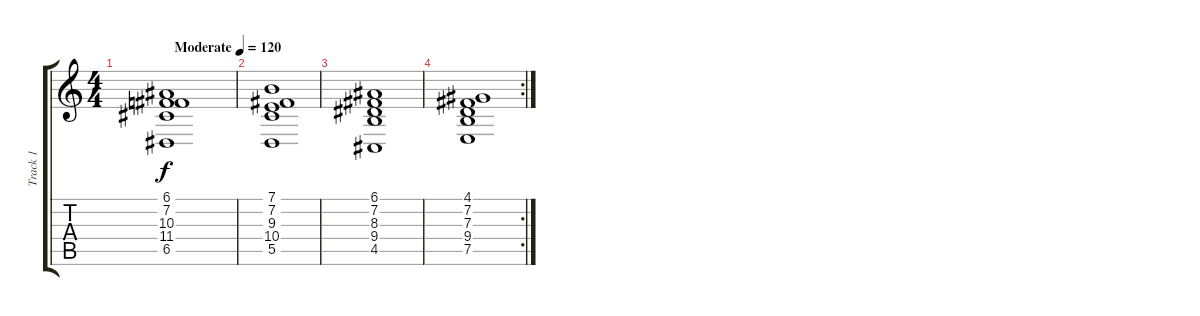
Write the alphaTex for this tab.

\track ("Track 1" "Track 1") {instrument acousticgrandpiano}
\staff {score tabs}
\tuning (E4 B3 G3 D3 A2 E2) {hide}
\ts (4 4)
\tempo (120 "Moderate")
\clef g2
\ks c
(6.1 7.2 10.3 11.4 6.5).1{dy f instrument acousticgrandpiano} |
(7.1 7.2 9.3 10.4 5.5).1 |
(6.1 7.2 8.3 9.4 4.5).1 |
\rc 2
(4.1 7.2 7.3 9.4 7.5).1
